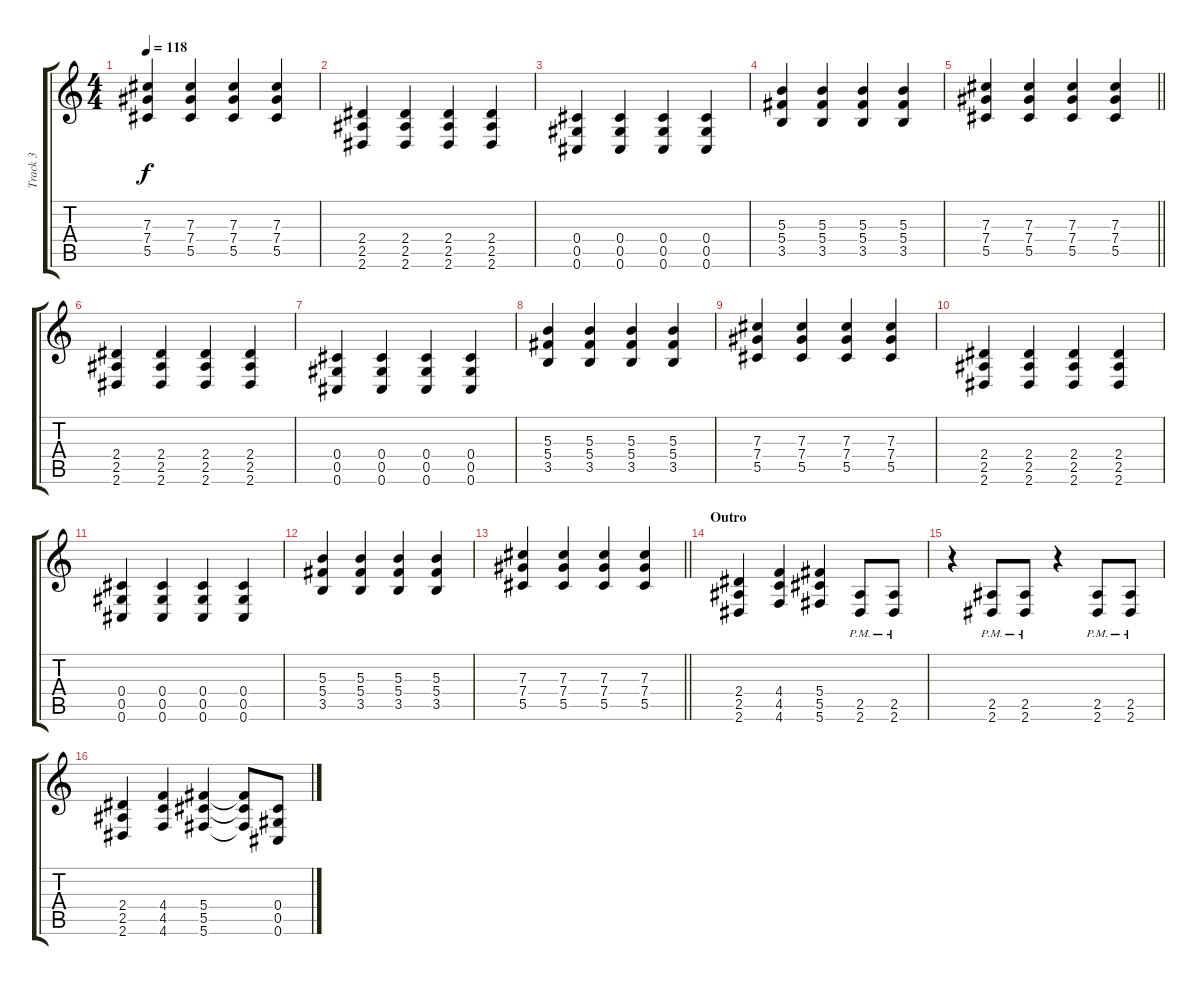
\track ("Track 3" "Track 3") {instrument distortionguitar}
\staff {score tabs}
\tuning (Eb4 Bb3 Gb3 Db3 Ab2 Db2) {hide}
\ts (4 4)
\tempo 118
\clef g2
\ks c
(7.3 7.4 5.5).4{dy f} (7.3 7.4 5.5).4 (7.3 7.4 5.5).4 (7.3 7.4 5.5).4 |
(2.4 2.5 2.6).4 (2.4 2.5 2.6).4 (2.4 2.5 2.6).4 (2.4 2.5 2.6).4 |
(0.4 0.5 0.6).4 (0.4 0.5 0.6).4 (0.4 0.5 0.6).4 (0.4 0.5 0.6).4 |
(5.3 5.4 3.5).4 (5.3 5.4 3.5).4 (5.3 5.4 3.5).4 (5.3 5.4 3.5).4 |
\barLineRight lightlight
(7.3 7.4 5.5).4 (7.3 7.4 5.5).4 (7.3 7.4 5.5).4 (7.3 7.4 5.5).4 |
(2.4 2.5 2.6).4 (2.4 2.5 2.6).4 (2.4 2.5 2.6).4 (2.4 2.5 2.6).4 |
(0.4 0.5 0.6).4 (0.4 0.5 0.6).4 (0.4 0.5 0.6).4 (0.4 0.5 0.6).4 |
(5.3 5.4 3.5).4 (5.3 5.4 3.5).4 (5.3 5.4 3.5).4 (5.3 5.4 3.5).4 |
(7.3 7.4 5.5).4 (7.3 7.4 5.5).4 (7.3 7.4 5.5).4 (7.3 7.4 5.5).4 |
(2.4 2.5 2.6).4 (2.4 2.5 2.6).4 (2.4 2.5 2.6).4 (2.4 2.5 2.6).4 |
(0.4 0.5 0.6).4 (0.4 0.5 0.6).4 (0.4 0.5 0.6).4 (0.4 0.5 0.6).4 |
(5.3 5.4 3.5).4 (5.3 5.4 3.5).4 (5.3 5.4 3.5).4 (5.3 5.4 3.5).4 |
\barLineRight lightlight
(7.3 7.4 5.5).4 (7.3 7.4 5.5).4 (7.3 7.4 5.5).4 (7.3 7.4 5.5).4 |
\section ("" "Outro")
(2.4 2.5 2.6).4 (4.4 4.5 4.6).4 (5.4 5.5 5.6).4 (2.5{pm} 2.6{pm}).8 (2.5{pm} 2.6{pm}).8 |
r.4 (2.5{pm} 2.6{pm}).8 (2.5{pm} 2.6{pm}).8 r.4 (2.5{pm} 2.6{pm}).8 (2.5{pm} 2.6{pm}).8 |
(2.4 2.5 2.6).4 (4.4 4.5 4.6).4 (5.4 5.5 5.6).4 (5.4{t} 5.5{t} 5.6{t}).8 (0.4 0.5 0.6).8
